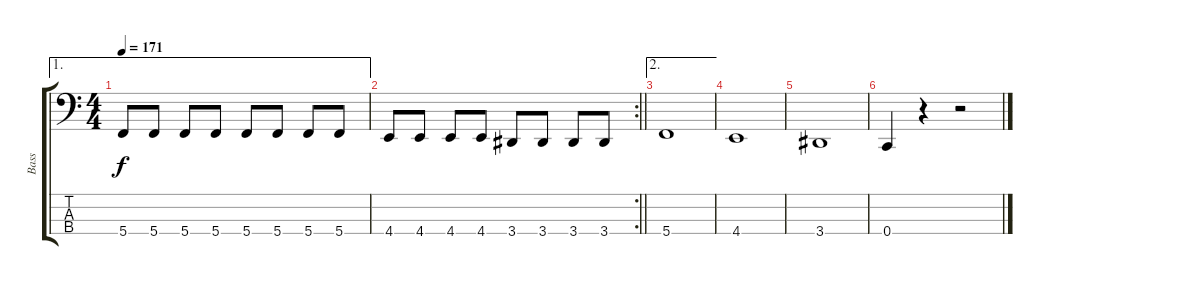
\track ("Bass" "Bass") {instrument electricbasspick}
\staff {score tabs}
\tuning (F2 C2 G1 C1) {hide}
\ae 1
\ts (4 4)
\tempo 171
\clef f4
\ks c
5.4.8{dy f} 5.4.8 5.4.8 5.4.8 5.4.8 5.4.8 5.4.8 5.4.8 |
\rc 2
\barLineRight lightlight
4.4.8 4.4.8 4.4.8 4.4.8 3.4.8 3.4.8 3.4.8 3.4.8 |
\ae 2
5.4.1 |
4.4.1 |
3.4.1 |
0.4.4 r.4 r.2
